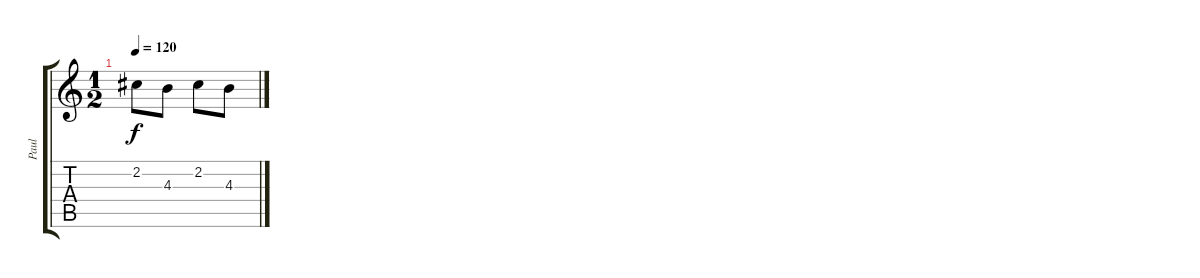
\track ("Paul" "Paul") {instrument overdrivenguitar}
\staff {score tabs}
\tuning (E4 B3 G3 D3 A2 E2) {hide}
\ts (1 2)
\tempo 120
\clef g2
\ks c
2.2.8{dy f} 4.3.8 2.2.8 4.3.8
